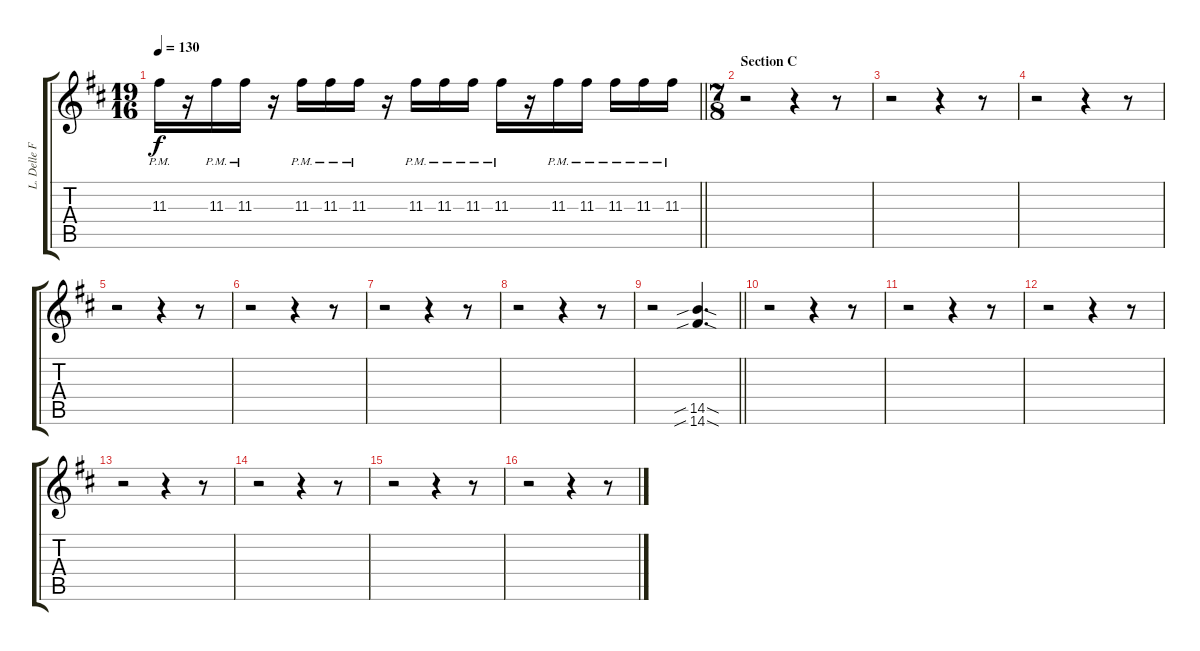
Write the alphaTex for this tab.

\track ("L. Delle Fave (Guitar Lead)" "L. Delle F") {instrument overdrivenguitar}
\staff {score tabs}
\tuning (E4 B3 G3 D3 A2 E2) {hide}
\ts (19 16)
\tempo 130
\clef g2
\barLineRight lightlight
\ks bminor
11.3{pm}.16{dy f} r.16 11.3{pm}.16 11.3{pm}.16 r.16 11.3{pm}.16 11.3{pm}.16 11.3{pm}.16 r.16 11.3{pm}.16 11.3{pm}.16 11.3{pm}.16 11.3{pm}.16 r.16 11.3{pm}.16 11.3{pm}.16 11.3{pm}.16 11.3{pm}.16 11.3{pm}.16 |
\ts (7 8)
\section ("" "Section C")
r.2 r.4 r.8 |
r.2 r.4 r.8 |
r.2 r.4 r.8 |
r.2 r.4 r.8 |
r.2 r.4 r.8 |
r.2 r.4 r.8 |
r.2 r.4 r.8 |
\barLineRight lightlight
r.2 (14.5{sib sod} 14.6{sib sod}).4{d} |
r.2 r.4 r.8 |
r.2 r.4 r.8 |
r.2 r.4 r.8 |
r.2 r.4 r.8 |
r.2 r.4 r.8 |
r.2 r.4 r.8 |
r.2 r.4 r.8
